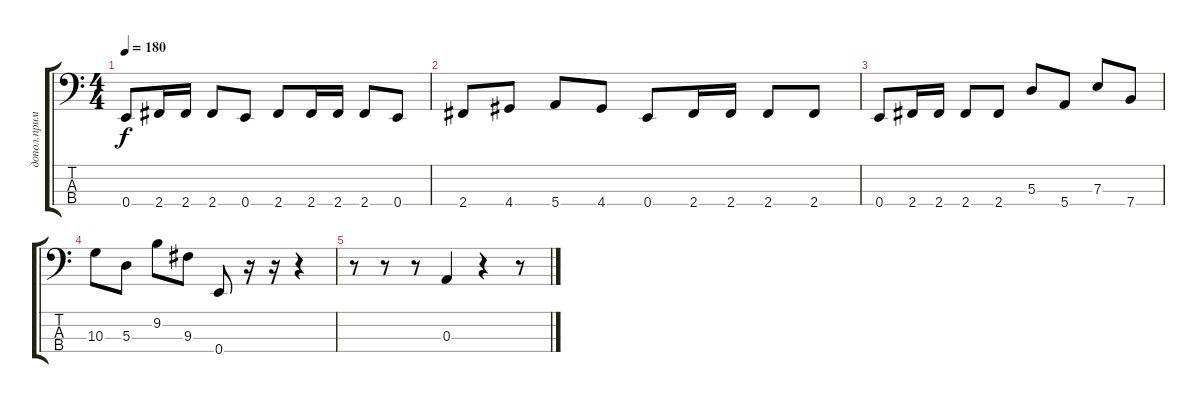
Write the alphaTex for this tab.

\track ("допол.примочка" "допол.прим") {instrument electricbasspick}
\staff {score tabs}
\tuning (G2 D2 A1 E1) {hide}
\ts (4 4)
\tempo 180
\clef f4
\ks c
0.4.8{dy f} 2.4.16 2.4.16 2.4.8 0.4.8 2.4.8 2.4.16 2.4.16 2.4.8 0.4.8 |
2.4.8 4.4.8 5.4.8 4.4.8 0.4.8 2.4.16 2.4.16 2.4.8 2.4.8 |
0.4.8 2.4.16 2.4.16 2.4.8 2.4.8 5.3.8 5.4.8 7.3.8 7.4.8 |
10.3.8 5.3.8 9.2.8 9.3.8 0.4.8 r.16 r.16 r.4 |
r.8 r.8 r.8 0.3.4 r.4 r.8
